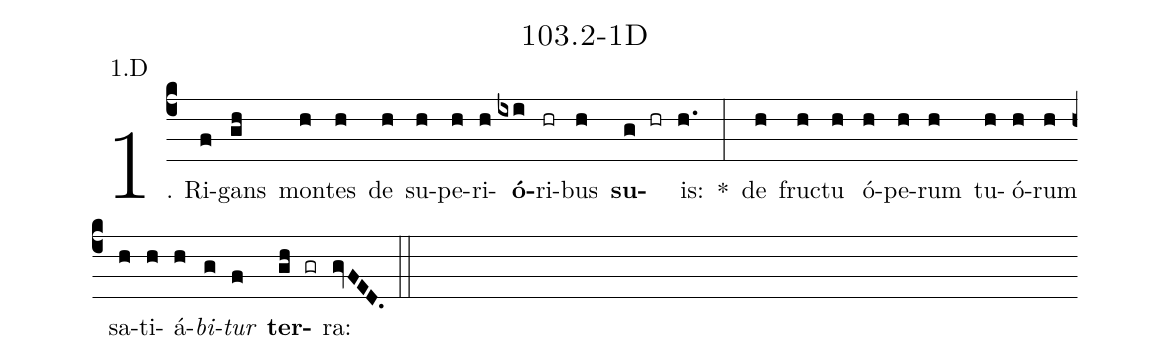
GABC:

name: 103.2-1D;
annotation: 1.D;
%%
(c4)1. Ri(f)gans(gh) mon(h)tes(h) de(h) su(h)pe(h)ri(h)<b>ó</b>(ixi)ri(hr)bus(h) <b>su</b>(g hr)is:(h.) *(:) de(h) fruc(h)tu(h) ó(h)pe(h)rum(h) tu(h)ó(h)rum(h) sa(h)ti(h)á(h)<i>bi</i>(g)<i>tur</i>(f) <b>ter</b>(gh gr)ra:(gvFED.) (::)


%E(h) u(h) o(g) u(f) a(gh) e.(gvFED.) (::)
